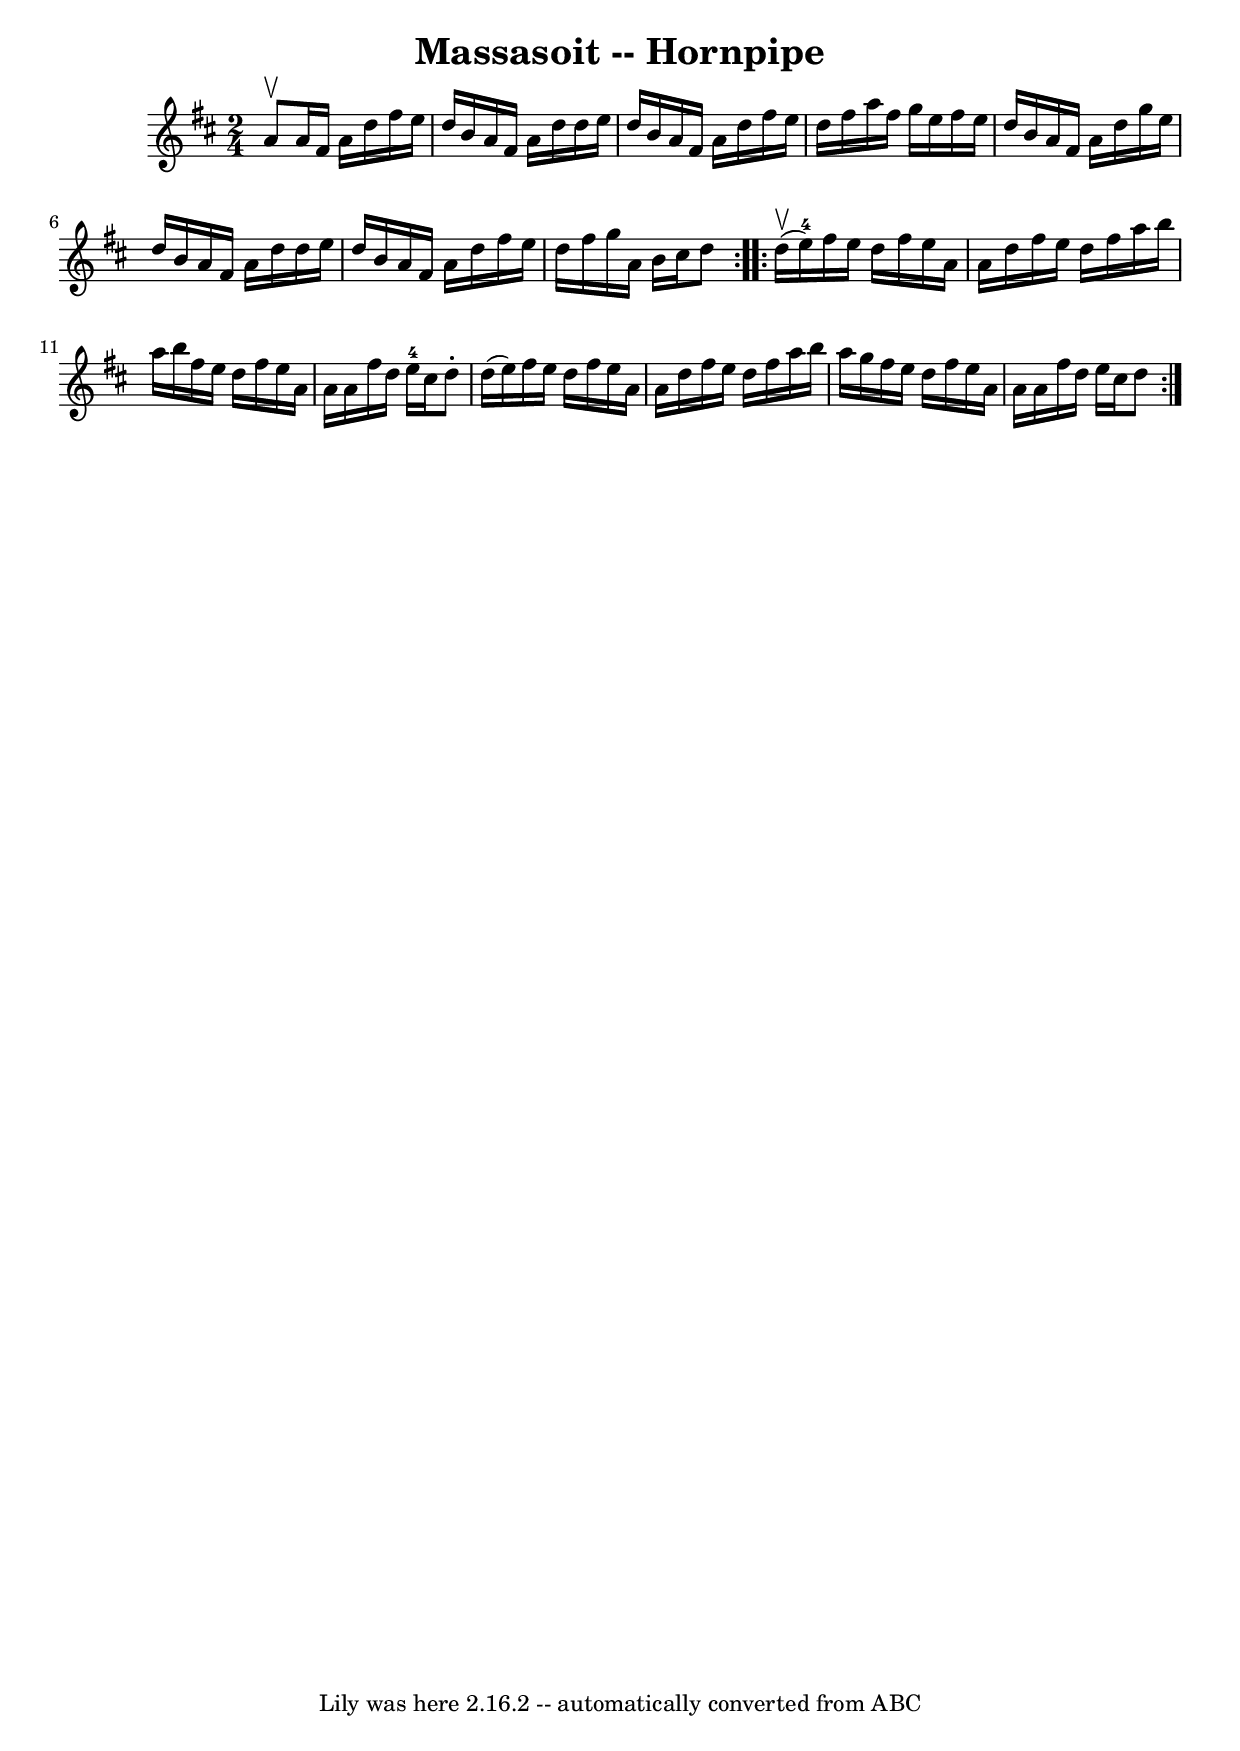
\version "2.16.2"
\include "Mammoth.ily"
\header {
  %% book = "Cole's 1000 Fiddle Tunes"
 crossRefNumber = "1"
 footnotes = ""
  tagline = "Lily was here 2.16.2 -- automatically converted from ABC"
  title = "Massasoit -- Hornpipe"

}
voicedefault =  {



  \repeat volta 2 {

    \time 2/4 
    \key d \major a'8^\upbow  |
 a'16 fs'16 a'16 d''16 fs''16 e''16 d''16 b'16   |
 a'16 fs'16 a'16 d''16 d''16 e''16 d''16 b'16   |
 a'16 fs'16 a'16 d''16 fs''16 e''16 d''16 fs''16   |
 a''16 fs''16 g''16 e''16 fs''16 e''16 d''16 b'16   |
 a'16 fs'16 a'16 d''16 g''16 e''16 d''16 b'16   |
 a'16 fs'16 a'16 d''16 d''16 e''16 d''16 b'16   |
 a'16 fs'16 a'16 d''16 fs''16 e''16 d''16 fs''16   |
    
 g''16 a'16 b'16 cs''16 d''8  
  }     
  \repeat volta 2 { d''16 (^\upbow e''16-4)  |
 fs''16 e''16 d''16 fs''16 e''16 a'16 a'16 d''16   |
 fs''16 e''16 d''16 fs''16 a''16 b''16 a''16 b''16   |
 fs''16 e''16 d''16 fs''16 e''16 a'16 a'16 a'16   |
 fs''16 d''16 e''16-4 cs''16 d''8-. d''16 (e''16) |
 fs''16 e''16 d''16 fs''16 e''16 a'16 a'16 d''16   |
 fs''16 e''16 d''16 fs''16 a''16 b''16 a''16 g''16   |
 fs''16 e''16 d''16 fs''16 e''16 a'16 a'16 a'16   |
    
 fs''16 d''16 e''16 cs''16 d''8  
  }   

}

\score{
  <<

    \context Staff="default"
    {
      \voicedefault 
      
    }

  >>
  \layout {
    
  }
  \midi {
  }

}
